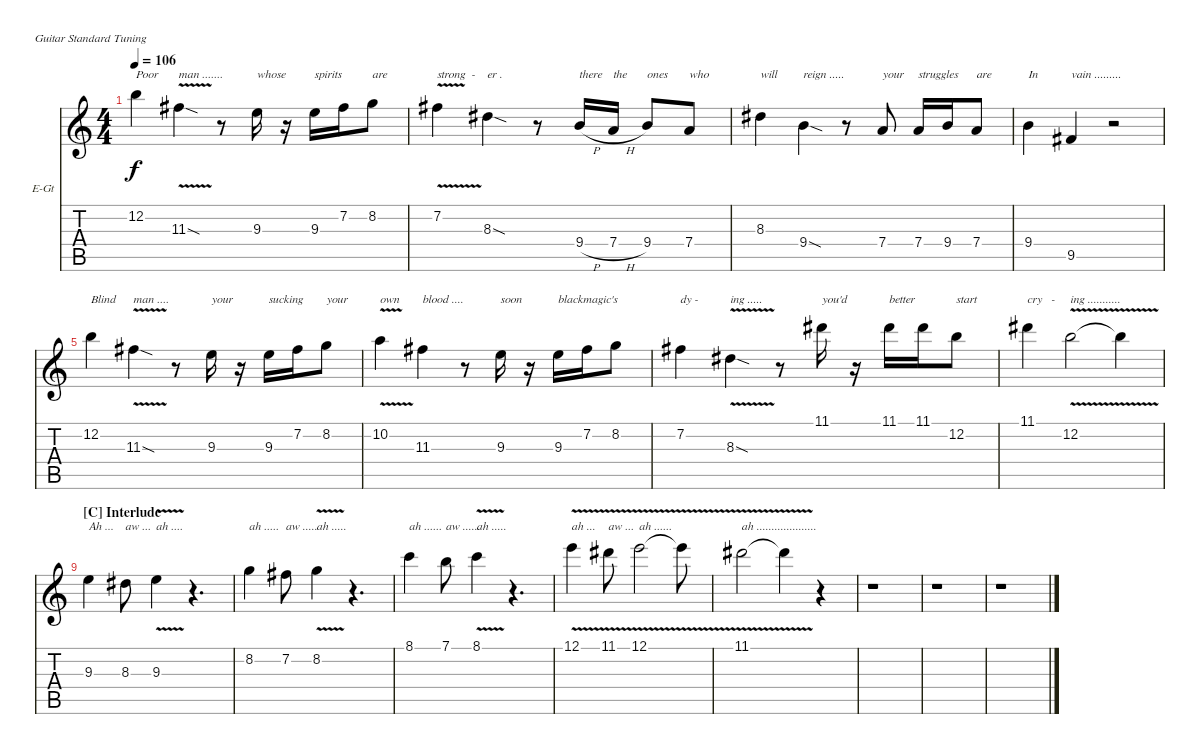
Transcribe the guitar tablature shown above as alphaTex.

\bracketExtendMode nobrackets
\firstSystemTrackNameOrientation horizontal
\otherSystemsTrackNameOrientation horizontal
\defaultBarNumberDisplay FirstOfSystem
\track ("Claus Meine" "E-Gt") {instrument distortionguitar}
\staff {score tabs}
\tuning (E4 B3 G3 D3 A2 E2)
\ts (4 4)
\tempo 106
\clef g2
\scale
0.441028
\ks c
12.2.4{txt "Poor" dy f} 11.3{v sod}.4{txt "man ......."} r.8 9.3.16{txt "whose"} r.16 9.3.16{txt "spirits"} 7.2.16 8.2.8{txt "are"} |
\scale
0.558841 7.2{v}.4{txt "strong  -"} 8.3{sod}.4{txt "er ."} r.8 9.4{h}.16{txt "there"} 7.4{h}.16{txt "the"} 9.4.8{txt "ones"} 7.4.8{txt "who"} |
\scale
0.64008 8.3.4{txt "will"} 9.4{sod}.4{txt "reign ....."} r.8 7.4.8{txt "your"} 7.4.16{txt "struggles"} 9.4.16 7.4.8{txt "are"} |
\scale
0.359471 9.4.4{txt "In"} 9.5.4{txt "vain ........."} r.2 |
12.2.4{txt "Blind"} 11.3{v sod}.4{txt "man ...."} r.8 9.3.16{txt "your"} r.16 9.3.16{txt "sucking"} 7.2.16 8.2.8{txt "your"} |
10.2{v}.4{txt "own"} 11.3.4{txt "blood ...."} r.8 9.3.16{txt "soon"} r.16 9.3.16{txt "blackmagic's"} 7.2.16 8.2.8 |
\scale
0.496465 7.2.4{txt "dy -"} 8.3{v sod}.4{txt "ing ....."} r.8 11.1.16{txt "you'd"} r.16 11.1.16{txt "better"} 11.1.16 12.2.8{txt "start"} |
\scale
0.503363 11.1.4{txt "cry   -"} 12.2{v}.2{txt "ing ..........."} 12.2{t}.4 |
\section ("C" "Interlude")
\scale
0.501789 9.3.4{txt "Ah ..."} 8.3.8{txt "aw ..."} 9.3{v}.4{txt "ah ...."} r.4{d} |
\scale
0.497855 8.2.4{txt "ah ....."} 7.2.8{txt "aw ....."} 8.2{v}.4{txt "ah ....."} r.4{d} |
8.1.4{txt "ah ......"} 7.1.8{txt "aw ......"} 8.1{v}.4{txt "ah ....."} r.4{d} |
12.1{v}.4{txt "ah ..."} 11.1{v}.8{txt "aw ..."} 12.1{v}.2{txt "ah ......"} 12.1{v t}.8 |
\scale
0.505893 11.1{v}.2{txt "ah ...................."} 11.1{v t}.4 r.4 |
\scale
0.493934 r.1 |
r.1 |
r.1
